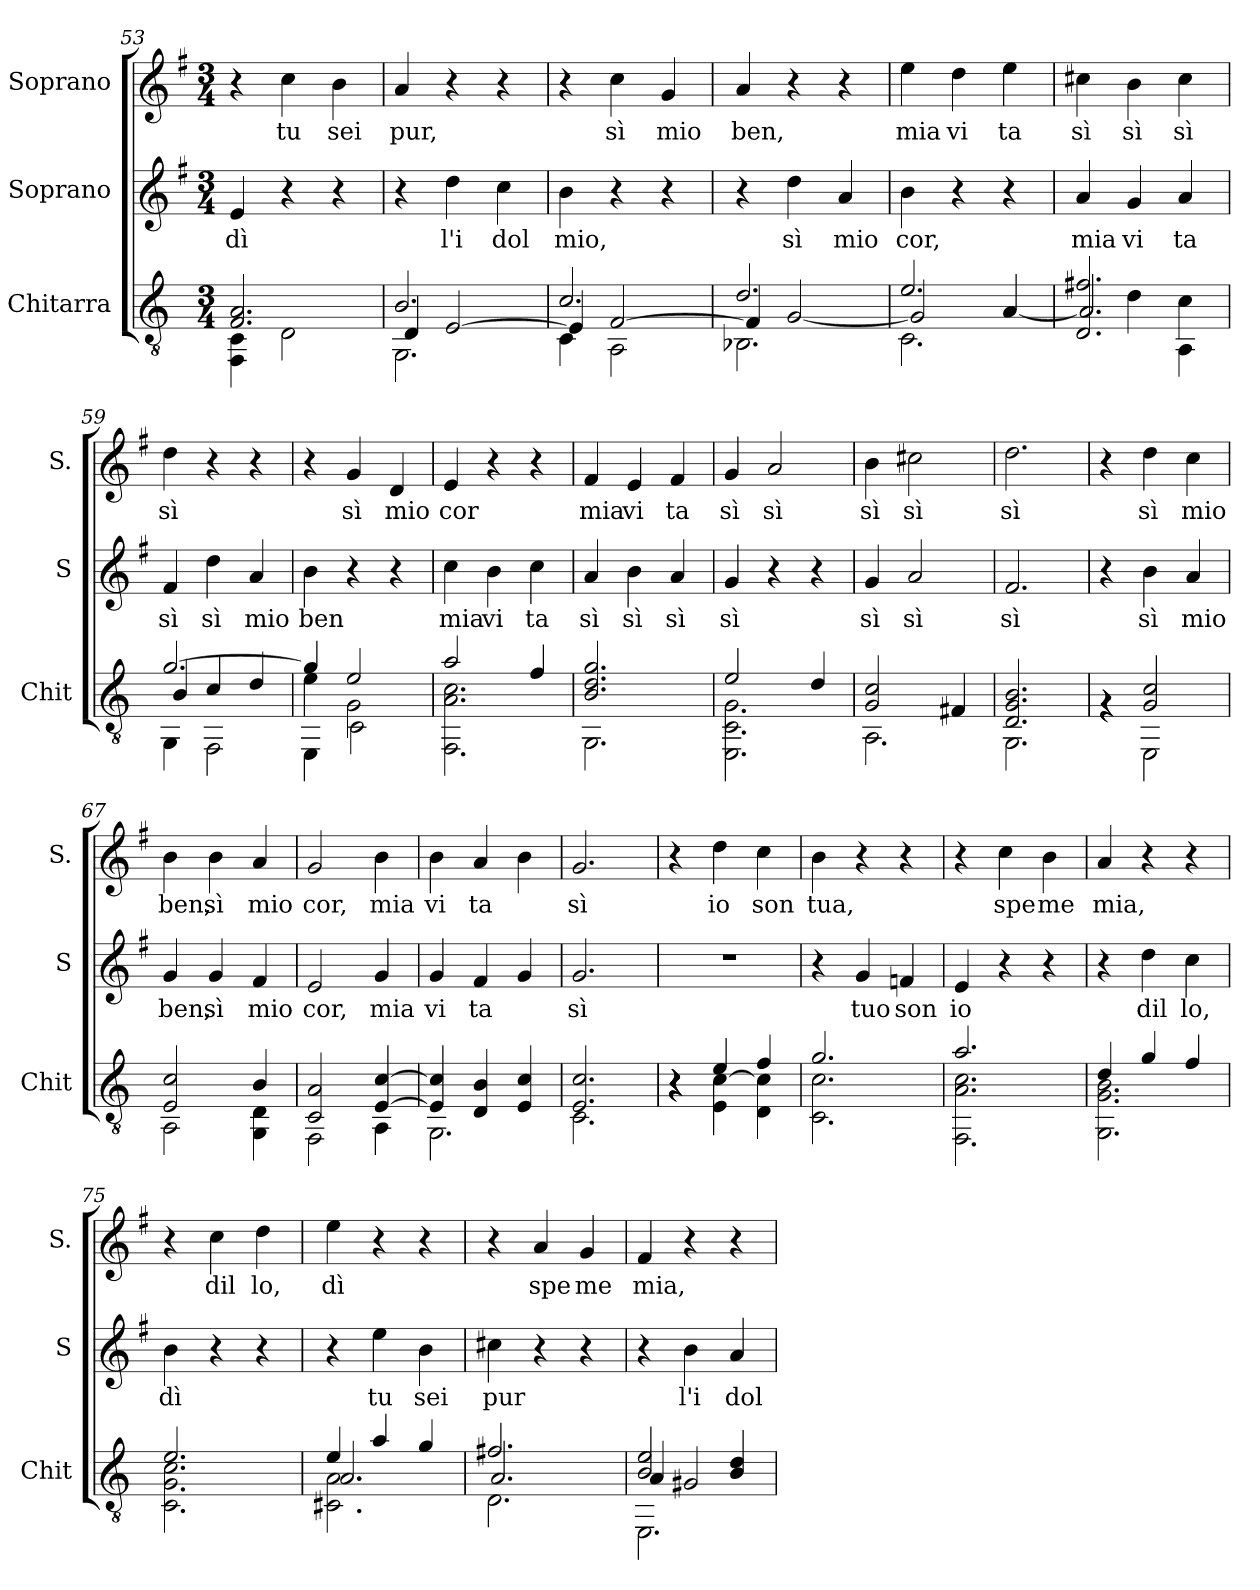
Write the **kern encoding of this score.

**kern	**kern	**text	**kern	**text
*part3	*part2	*part2	*part1	*part1
*staff3	*staff2	*staff2	*staff1	*staff1
*I"Chitarra	*I"Soprano	*	*I"Soprano	*
*I'Chit	*I'S	*	*I'S.	*
*clefGv2	*clefG2	*	*clefG2	*
*ITrd-4c-7	*	*	*	*
*k[f#]	*k[f#]	*	*k[f#]	*
*M3/4	*M3/4	*	*M3/4	*
=53	=53	=53	=53	=53
*^	*	*	*	*
!	!	!	!LO:LY:b	!	!
2.c/ 2.e/	4C\ 4G\	4e/	dì	4r	.
!	!	!	!	!	!LO:LY:b
.	2A\	4r	.	4cc\	tu
!	!	!	!	!	!LO:LY:b
.	.	4r	.	4b\	sei
=54	=54	=54	=54	=54	=54
*	*^	*	*	*	*
!	!	!	!	!	!	!LO:LY:b
2.f#/	2.D\	4A/	4r	.	4a/	pur,
!	!	!	!	!LO:LY:b	!	!
.	.	[2B/	4dd\	l'i	4r	.
!	!	!	!	!LO:LY:b	!	!
.	.	.	4cc\	dol	4r	.
=55	=55	=55	=55	=55	=55	=55
!	!	!	!	!LO:LY:b	!	!
2.g/	4G\	4B/]	4b\	mio,	4r	.
!	!	!	!	!	!	!LO:LY:b
.	2E\	[2c/	4r	.	4cc\	sì
!	!	!	!	!	!	!LO:LY:b
.	.	.	4r	.	4g/	mio
!!LO:LB:g=z
=56	=56	=56	=56	=56	=56	=56
!	!	!	!	!	!	!LO:LY:b
2.a/	4c/]	2.Fn\	4r	.	4a/	ben,
!	!	!	!	!LO:LY:b	!	!
.	[2d/	.	4dd\	sì	4r	.
!	!	!	!	!LO:LY:b	!	!
.	.	.	4a/	mio	4r	.
=57	=57	=57	=57	=57	=57	=57
!	!	!	!	!LO:LY:b	!	!LO:LY:b
2.b/	2d/]	2.G\	4b\	cor,	4ee\	mia
!	!	!	!	!	!	!LO:LY:b
.	.	.	4r	.	4dd\	vi
!	!	!	!	!	!	!LO:LY:b
.	[4e/	.	4r	.	4ee\	ta
=58	=58	=58	=58	=58	=58	=58
*	*	*^	*	*	*	*
!	!	!	!	!	!LO:LY:b	!	!LO:LY:b
2.A/ 2.cc#X/	2ryy	2.e/]	4ryy	4a/	mia	4cc#X\	sì
!	!	!	!	!	!LO:LY:b	!	!LO:LY:b
.	.	.	4a\	4g/	vi	4b\	sì
!	!	!	!	!	!LO:LY:b	!	!LO:LY:b
.	4g\	.	4E\	4a/	ta	4cc#\	sì
=59	=59	=59	=59	=59	=59	=59	=59
!	!	!	!	!	!LO:LY:b	!	!LO:LY:b
*	*	*v	*v	*	*	*	*
[2.dd/	4D\	4f#/	4f#/	sì	4dd\	sì
!	!	!	!	!LO:LY:b	!	!
.	2C\	4g/	4dd\	sì	4r	.
!	!	!	!	!LO:LY:b	!	!
.	.	4a/	4a/	mio	4r	.
=60	=60	=60	=60	=60	=60	=60
!	!	!	!	!LO:LY:b	!	!
4dd/]	4b\	4BB\	4b\	ben	4r	.
!	!	!	!	!	!	!LO:LY:b
2b/	2d\	2G\	4r	.	4g/	sì
!	!	!	!	!	!	!LO:LY:b
.	.	.	4r	.	4d/	mio
*	*v	*v	*	*	*	*
=61	=61	=61	=61	=61	=61
!	!	!	!LO:LY:b	!	!LO:LY:b
2ee/	2.C\ 2.e\ 2.g\	4cc\	mia	4e/	cor
!	!	!	!LO:LY:b	!	!
.	.	4b\	vi	4r	.
!	!	!	!LO:LY:b	!	!
4cc/	.	4cc\	ta	4r	.
=62	=62	=62	=62	=62	=62
!	!	!	!LO:LY:b	!	!LO:LY:b
2.f#/ 2.a/ 2.dd/	2.D\	4a/	sì	4f#/	mia
!	!	!	!LO:LY:b	!	!LO:LY:b
.	.	4b\	sì	4e/	vi
!	!	!	!LO:LY:b	!	!LO:LY:b
.	.	4a/	sì	4f#/	ta
=63	=63	=63	=63	=63	=63
!	!	!	!LO:LY:b	!	!LO:LY:b
2b/	2.BB\ 2.G\ 2.d\	4g/	sì	4g/	sì
!	!	!	!	!	!LO:LY:b
.	.	4r	.	2a/	sì
4a/	.	4r	.	.	.
=64	=64	=64	=64	=64	=64
!	!	!	!LO:LY:b	!	!LO:LY:b
2d/ 2g/	2.E\	4g/	sì	4b\	sì
!	!	!	!LO:LY:b	!	!LO:LY:b
.	.	2a/	sì	2cc#X\	sì
4c#X/	.	.	.	.	.
!!LO:PB:g=z
=65	=65	=65	=65	=65	=65
!	!	!	!LO:LY:b	!	!LO:LY:b
2.A/ 2.d/ 2.f#/	2.D\	2.f#/	sì	2.dd\	sì
=66	=66	=66	=66	=66	=66
4rG	4rG	4r	.	4r	.
!	!	!	!LO:LY:b	!	!LO:LY:b
2d/ 2g/	2BB\	4b\	sì	4dd\	sì
!	!	!	!LO:LY:b	!	!LO:LY:b
.	.	4a/	mio	4cc\	mio
=67	=67	=67	=67	=67	=67
!	!	!	!LO:LY:b	!	!LO:LY:b
2B/ 2g/	2E\	4g/	ben,	4b\	ben,
!	!	!	!LO:LY:b	!	!LO:LY:b
.	.	4g/	sì	4b\	sì
!	!	!	!LO:LY:b	!	!LO:LY:b
4f#/	4D\ 4A\	4f#/	mio	4a/	mio
=68	=68	=68	=68	=68	=68
!	!	!	!LO:LY:b	!	!LO:LY:b
2G/ 2e/	2C\	2e/	cor,	2g/	cor,
!	!	!	!LO:LY:b	!	!LO:LY:b
[4B/ [4g/	4E\	4g/	mia	4b\	mia
=69	=69	=69	=69	=69	=69
!	!	!	!LO:LY:b	!	!LO:LY:b
4B/] 4g/]	2.D\	4g/	vi	4b\	vi
!	!	!	!LO:LY:b	!	!LO:LY:b
4A/ 4f#/	.	4f#/	ta	4a/	ta
4B/ 4g/	.	4g/	.	4b\	.
=70	=70	=70	=70	=70	=70
!	!	!	!LO:LY:b	!	!LO:LY:b
2.B/ 2.g/	2.G\	2.g/	sì	2.g/	sì
=71	=71	=71	=71	=71	=71
*	*^	*	*	*	*
4r	4r	4r	2.r	.	4r	.
!	!	!	!	!	!	!LO:LY:b
4b/	2ryy	4B\ [4g\	.	.	4dd\	io
!	!	!	!	!	!	!LO:LY:b
4cc/	.	4A\ 4g\]	.	.	4cc\	son
=72	=72	=72	=72	=72	=72	=72
!	!	!	!	!	!	!LO:LY:b
*	*v	*v	*	*	*	*
2.dd/	2.G\ 2.g\	4r	.	4b\	tua,
!	!	!	!LO:LY:b	!	!
.	.	4g/	tuo	4r	.
!	!	!	!LO:LY:b	!	!
.	.	4fn/	son	4r	.
=73	=73	=73	=73	=73	=73
!	!	!	!LO:LY:b	!	!
2.ee/	2.C\ 2.e\ 2.g\	4e/	io	4r	.
!	!	!	!	!	!LO:LY:b
.	.	4r	.	4cc\	spe
!	!	!	!	!	!LO:LY:b
.	.	4r	.	4b\	me
=74	=74	=74	=74	=74	=74
!	!	!	!	!	!LO:LY:b
4a/	2.D\ 2.d\ 2.f#\	4r	.	4a/	mia,
!	!	!	!LO:LY:b	!	!
4dd/	.	4dd\	dil	4r	.
!	!	!	!LO:LY:b	!	!
4cc/	.	4cc\	lo,	4r	.
!!LO:LB:g=z
=75	=75	=75	=75	=75	=75
!	!	!	!LO:LY:b	!	!
2.b/	2.G\ 2.d\ 2.g\	4b\	dì	4r	.
!	!	!	!	!	!LO:LY:b
.	.	4r	.	4cc\	dil
!	!	!	!	!	!LO:LY:b
.	.	4r	.	4dd\	lo,
=76	=76	=76	=76	=76	=76
*	*^	*	*	*	*
!	!	!	!	!	!	!LO:LY:b
4b/	2.G#X\ 2.e\	2.e/	4r	.	4ee\	dì
!	!	!	!	!LO:LY:b	!	!
4ee/	.	.	4ee\	tu	4r	.
!	!	!	!	!LO:LY:b	!	!
4dd/	.	.	4b\	sei	4r	.
=77	=77	=77	=77	=77	=77	=77
!	!	!	!	!LO:LY:b	!	!
2.cc#X/	2.e/	2.A\	4cc#X\	pur	4r	.
!	!	!	!	!	!	!LO:LY:b
.	.	.	4r	.	4a/	spe
!	!	!	!	!	!	!LO:LY:b
.	.	.	4r	.	4g/	me
=78	=78	=78	=78	=78	=78	=78
!	!	!	!	!	!	!LO:LY:b
2f#/ 2b/	2.BB\	4e/	4r	.	4f#/	mia,
!	!	!	!	!LO:LY:b	!	!
.	.	2d#X/	4b\	l'i	4r	.
!	!	!	!	!LO:LY:b	!	!
4f#/ 4a/	.	.	4a/	dol	4r	.
*v	*v	*v	*	*	*	*
=	=	=	=	=
*-	*-	*-	*-	*-
